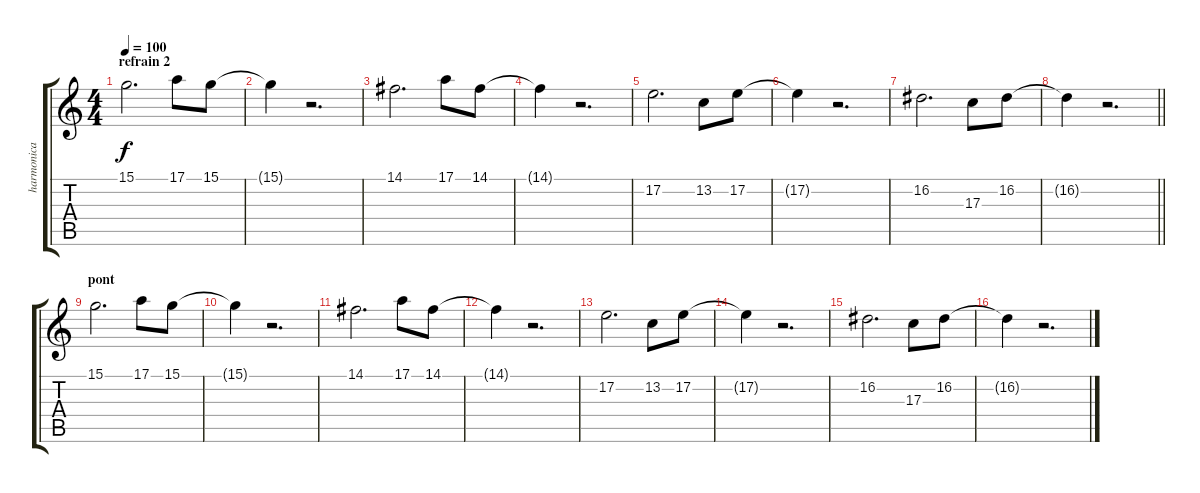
\track ("harmonica" "harmonica") {instrument harmonica}
\staff {score tabs}
\tuning (E4 B3 G3 D3 A2 E2) {hide}
\ts (4 4)
\section ("" "refrain 2")
\tempo 100
\clef g2
\ks c
15.1.2{d dy f} 17.1.8 15.1.8 |
15.1{t}.4 r.2{d} |
14.1.2{d} 17.1.8 14.1.8 |
14.1{t}.4 r.2{d} |
17.2.2{d} 13.2.8 17.2.8 |
17.2{t}.4 r.2{d} |
16.2.2{d} 17.3.8 16.2.8 |
\barLineRight lightlight
16.2{t}.4 r.2{d} |
\section ("" "pont")
15.1.2{d} 17.1.8 15.1.8 |
15.1{t}.4 r.2{d} |
14.1.2{d} 17.1.8 14.1.8 |
14.1{t}.4 r.2{d} |
17.2.2{d} 13.2.8 17.2.8 |
17.2{t}.4 r.2{d} |
16.2.2{d} 17.3.8 16.2.8 |
16.2{t}.4 r.2{d}
